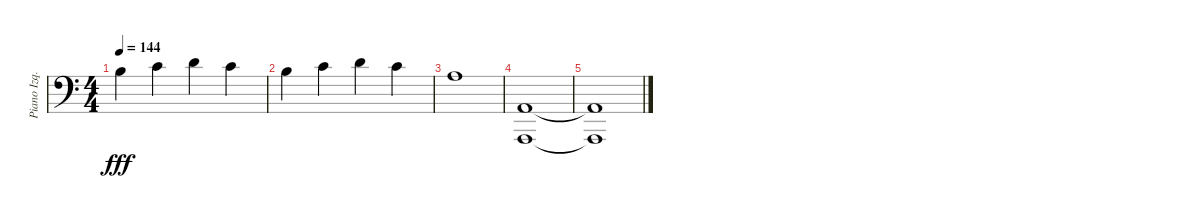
\track ("Piano Izq." "Piano Izq.") {instrument acousticgrandpiano}
\staff {score}
\tuning (G2 D2 A1 E1) {hide}
\ts (4 4)
\tempo 144
\clef f4
\ks aminor
16.1.4{dy fff} 17.1.4 19.1.4 17.1.4 |
16.1.4 17.1.4 19.1.4 17.1.4 |
14.1.1 |
(7.2 0.3).1 |
(7.2{t} 0.3{t}).1
